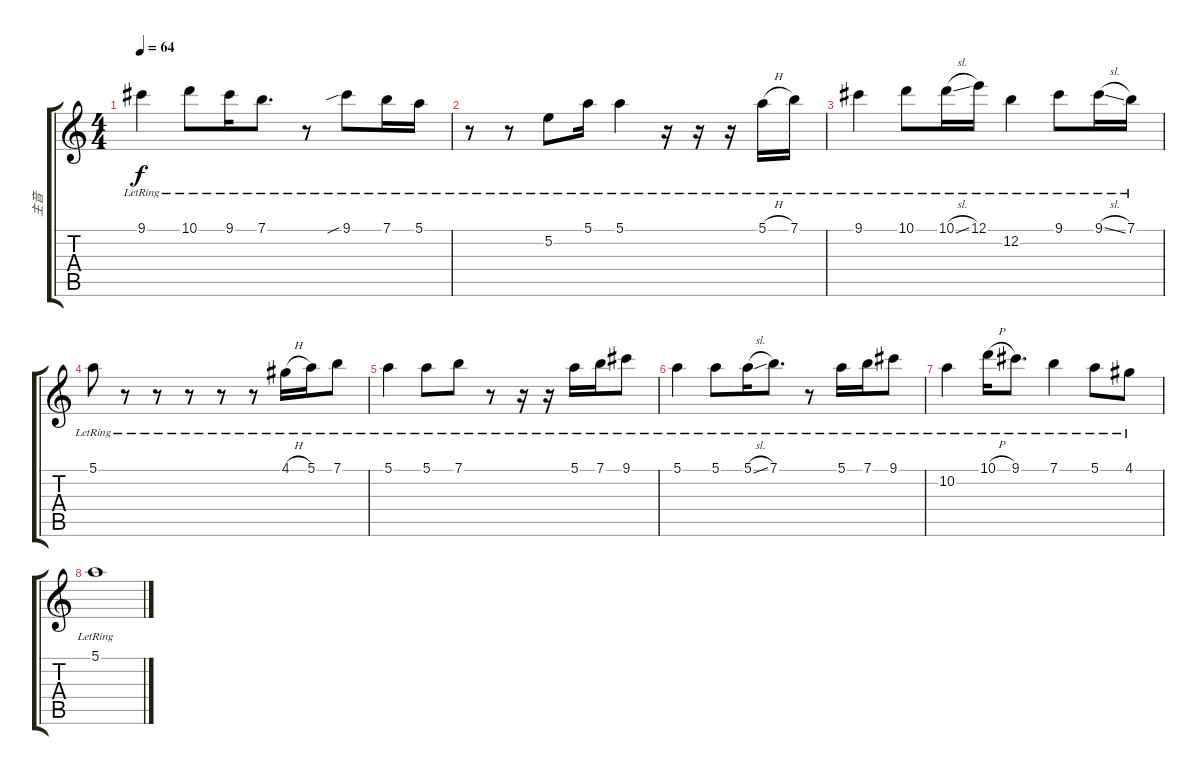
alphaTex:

\track ("主音" "主音") {instrument acousticguitarnylon}
\staff {score tabs}
\tuning (E4 B3 G3 D3 A2 E2) {hide}
\ts (4 4)
\tempo 64
\clef g2
\ks c
9.1{lr}.4{dy f} 10.1{lr}.8 9.1{lr}.16 7.1{lr}.8{d} r.8 9.1{sib lr}.8 7.1{lr}.16 5.1{lr}.16 |
r.8 r.8 5.2{lr}.8 5.1{lr}.16 5.1{lr}.4 r.16 r.16 r.16 5.1{h lr}.16 7.1{lr}.16 |
9.1{lr}.4 10.1{lr}.8 10.1{sl lr}.16 12.1{lr}.16 12.2{lr}.4 9.1{lr}.8 9.1{sl lr}.16 7.1{lr}.16 |
5.1{lr}.8 r.8 r.8 r.8 r.8 r.8 4.1{h lr}.16 5.1{lr}.16 7.1{lr}.8 |
5.1{lr}.4 5.1{lr}.8 7.1{lr}.8 r.8 r.16 r.16 5.1{lr}.16 7.1{lr}.16 9.1{lr}.8 |
5.1{lr}.4 5.1{lr}.8 5.1{sl lr}.16 7.1{lr}.8{d} r.8 5.1{lr}.16 7.1{lr}.16 9.1{lr}.8 |
10.2{lr}.4 10.1{h lr}.16 9.1{lr}.8{d} 7.1{lr}.4 5.1{lr}.8 4.1{lr}.8 |
5.1{lr}.1
